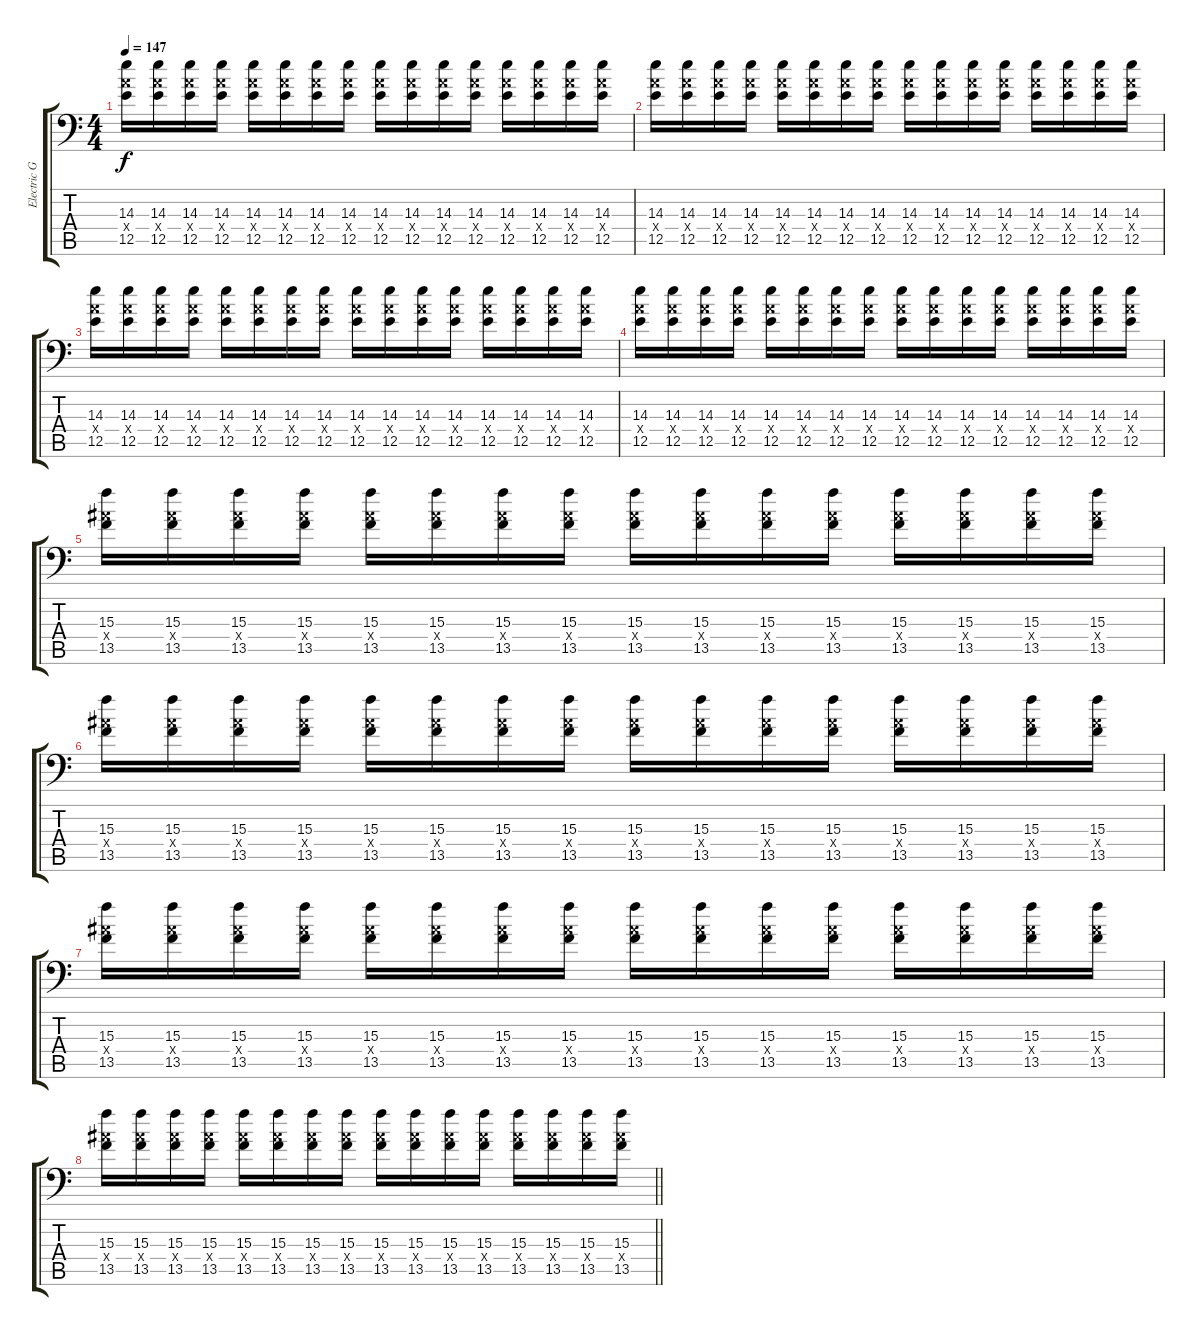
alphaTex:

\track ("Electric Guitar 3" "Electric G") {instrument electricguitarjazz}
\staff {score tabs}
\tuning (A3 Gb3 D3 A2 E2 A1) {hide}
\ts (4 4)
\section ("" "")
\tempo 147
\clef f4
\ks aminor
(14.3 12.4{x} 12.5).16{dy f} (14.3 12.4{x} 12.5).16 (14.3 12.4{x} 12.5).16 (14.3 12.4{x} 12.5).16 (14.3 12.4{x} 12.5).16 (14.3 12.4{x} 12.5).16 (14.3 12.4{x} 12.5).16 (14.3 12.4{x} 12.5).16 (14.3 12.4{x} 12.5).16 (14.3 12.4{x} 12.5).16 (14.3 12.4{x} 12.5).16 (14.3 12.4{x} 12.5).16 (14.3 12.4{x} 12.5).16 (14.3 12.4{x} 12.5).16 (14.3 12.4{x} 12.5).16 (14.3 12.4{x} 12.5).16 |
(14.3 12.4{x} 12.5).16 (14.3 12.4{x} 12.5).16 (14.3 12.4{x} 12.5).16 (14.3 12.4{x} 12.5).16 (14.3 12.4{x} 12.5).16 (14.3 12.4{x} 12.5).16 (14.3 12.4{x} 12.5).16 (14.3 12.4{x} 12.5).16 (14.3 12.4{x} 12.5).16 (14.3 12.4{x} 12.5).16 (14.3 12.4{x} 12.5).16 (14.3 12.4{x} 12.5).16 (14.3 12.4{x} 12.5).16 (14.3 12.4{x} 12.5).16 (14.3 12.4{x} 12.5).16 (14.3 12.4{x} 12.5).16 |
(14.3 12.4{x} 12.5).16 (14.3 12.4{x} 12.5).16 (14.3 12.4{x} 12.5).16 (14.3 12.4{x} 12.5).16 (14.3 12.4{x} 12.5).16 (14.3 12.4{x} 12.5).16 (14.3 12.4{x} 12.5).16 (14.3 12.4{x} 12.5).16 (14.3 12.4{x} 12.5).16 (14.3 12.4{x} 12.5).16 (14.3 12.4{x} 12.5).16 (14.3 12.4{x} 12.5).16 (14.3 12.4{x} 12.5).16 (14.3 12.4{x} 12.5).16 (14.3 12.4{x} 12.5).16 (14.3 12.4{x} 12.5).16 |
(14.3 12.4{x} 12.5).16 (14.3 12.4{x} 12.5).16 (14.3 12.4{x} 12.5).16 (14.3 12.4{x} 12.5).16 (14.3 12.4{x} 12.5).16 (14.3 12.4{x} 12.5).16 (14.3 12.4{x} 12.5).16 (14.3 12.4{x} 12.5).16 (14.3 12.4{x} 12.5).16 (14.3 12.4{x} 12.5).16 (14.3 12.4{x} 12.5).16 (14.3 12.4{x} 12.5).16 (14.3 12.4{x} 12.5).16 (14.3 12.4{x} 12.5).16 (14.3 12.4{x} 12.5).16 (14.3 12.4{x} 12.5).16 |
(15.3 13.4{x} 13.5).16 (15.3 13.4{x} 13.5).16 (15.3 13.4{x} 13.5).16 (15.3 13.4{x} 13.5).16 (15.3 13.4{x} 13.5).16 (15.3 13.4{x} 13.5).16 (15.3 13.4{x} 13.5).16 (15.3 13.4{x} 13.5).16 (15.3 13.4{x} 13.5).16 (15.3 13.4{x} 13.5).16 (15.3 13.4{x} 13.5).16 (15.3 13.4{x} 13.5).16 (15.3 13.4{x} 13.5).16 (15.3 13.4{x} 13.5).16 (15.3 13.4{x} 13.5).16 (15.3 13.4{x} 13.5).16 |
(15.3 13.4{x} 13.5).16 (15.3 13.4{x} 13.5).16 (15.3 13.4{x} 13.5).16 (15.3 13.4{x} 13.5).16 (15.3 13.4{x} 13.5).16 (15.3 13.4{x} 13.5).16 (15.3 13.4{x} 13.5).16 (15.3 13.4{x} 13.5).16 (15.3 13.4{x} 13.5).16 (15.3 13.4{x} 13.5).16 (15.3 13.4{x} 13.5).16 (15.3 13.4{x} 13.5).16 (15.3 13.4{x} 13.5).16 (15.3 13.4{x} 13.5).16 (15.3 13.4{x} 13.5).16 (15.3 13.4{x} 13.5).16 |
(15.3 13.4{x} 13.5).16 (15.3 13.4{x} 13.5).16 (15.3 13.4{x} 13.5).16 (15.3 13.4{x} 13.5).16 (15.3 13.4{x} 13.5).16 (15.3 13.4{x} 13.5).16 (15.3 13.4{x} 13.5).16 (15.3 13.4{x} 13.5).16 (15.3 13.4{x} 13.5).16 (15.3 13.4{x} 13.5).16 (15.3 13.4{x} 13.5).16 (15.3 13.4{x} 13.5).16 (15.3 13.4{x} 13.5).16 (15.3 13.4{x} 13.5).16 (15.3 13.4{x} 13.5).16 (15.3 13.4{x} 13.5).16 |
\barLineRight lightlight
(15.3 13.4{x} 13.5).16 (15.3 13.4{x} 13.5).16 (15.3 13.4{x} 13.5).16 (15.3 13.4{x} 13.5).16 (15.3 13.4{x} 13.5).16 (15.3 13.4{x} 13.5).16 (15.3 13.4{x} 13.5).16 (15.3 13.4{x} 13.5).16 (15.3 13.4{x} 13.5).16 (15.3 13.4{x} 13.5).16 (15.3 13.4{x} 13.5).16 (15.3 13.4{x} 13.5).16 (15.3 13.4{x} 13.5).16 (15.3 13.4{x} 13.5).16 (15.3 13.4{x} 13.5).16 (15.3 13.4{x} 13.5).16
